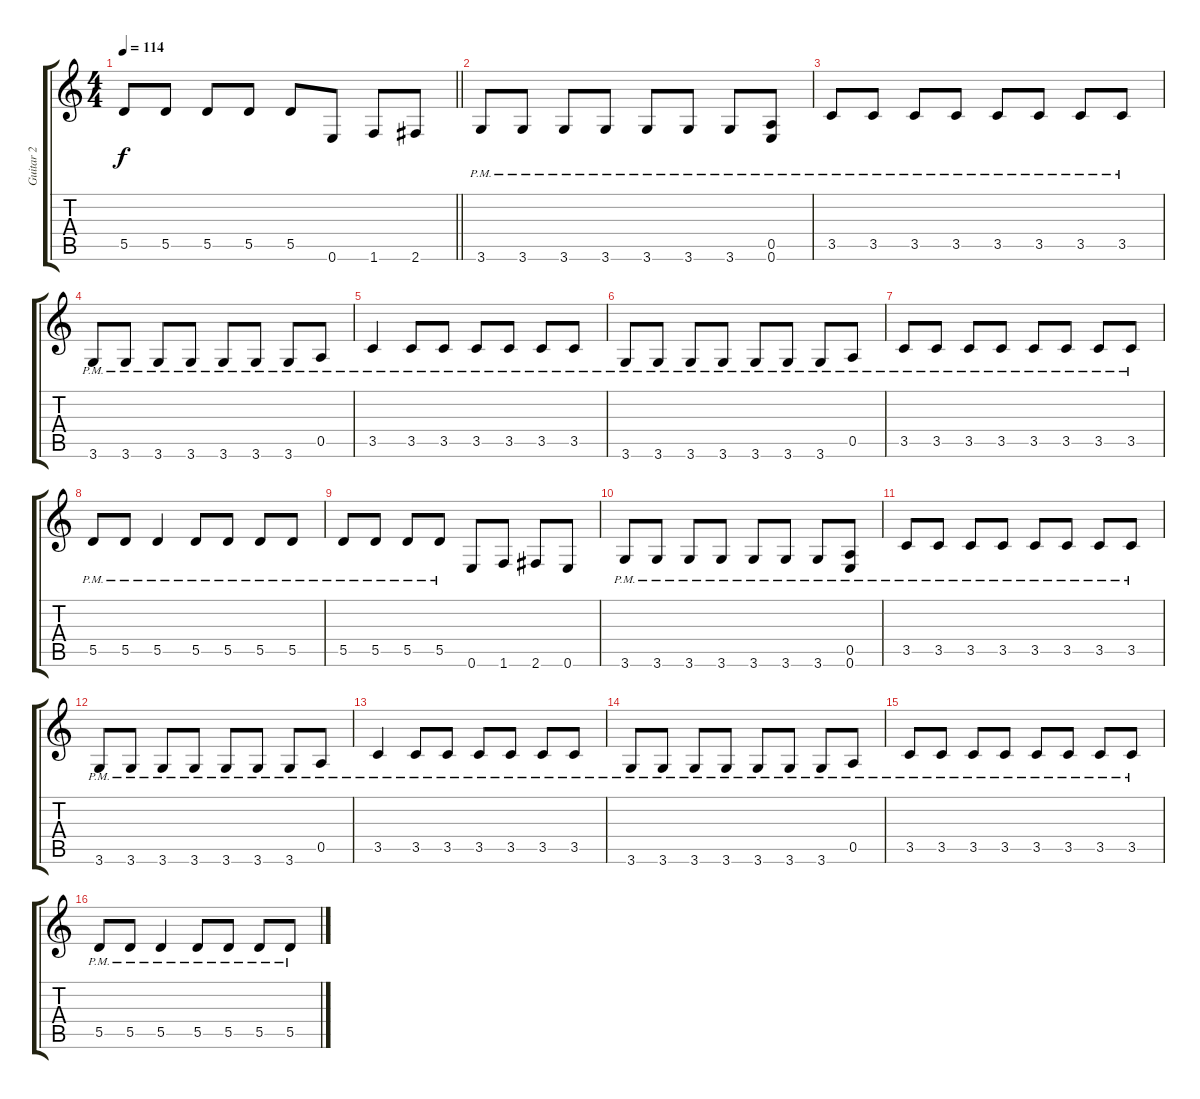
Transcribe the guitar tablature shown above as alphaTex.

\track ("Guitar 2" "Guitar 2") {instrument overdrivenguitar}
\staff {score tabs}
\tuning (E4 B3 G3 D3 A2 E2) {hide}
\ts (4 4)
\tempo 114
\clef g2
\barLineRight lightlight
\ks c
5.5.8{dy f} 5.5.8 5.5.8 5.5.8 5.5.8 0.6.8 1.6.8 2.6.8 |
3.6{pm}.8 3.6{pm}.8 3.6{pm}.8 3.6{pm}.8 3.6{pm}.8 3.6{pm}.8 3.6{pm}.8 (0.5{pm} 0.6{pm}).8 |
3.5{pm}.8 3.5{pm}.8 3.5{pm}.8 3.5{pm}.8 3.5{pm}.8 3.5{pm}.8 3.5{pm}.8 3.5{pm}.8 |
3.6{pm}.8 3.6{pm}.8 3.6{pm}.8 3.6{pm}.8 3.6{pm}.8 3.6{pm}.8 3.6{pm}.8 0.5{pm}.8 |
3.5{pm}.4 3.5{pm}.8 3.5{pm}.8 3.5{pm}.8 3.5{pm}.8 3.5{pm}.8 3.5{pm}.8 |
3.6{pm}.8 3.6{pm}.8 3.6{pm}.8 3.6{pm}.8 3.6{pm}.8 3.6{pm}.8 3.6{pm}.8 0.5{pm}.8 |
3.5{pm}.8 3.5{pm}.8 3.5{pm}.8 3.5{pm}.8 3.5{pm}.8 3.5{pm}.8 3.5{pm}.8 3.5{pm}.8 |
5.5{pm}.8 5.5{pm}.8 5.5{pm}.4 5.5{pm}.8 5.5{pm}.8 5.5{pm}.8 5.5{pm}.8 |
5.5{pm}.8 5.5{pm}.8 5.5{pm}.8 5.5{pm}.8 0.6.8 1.6.8 2.6.8 0.6.8 |
3.6{pm}.8 3.6{pm}.8 3.6{pm}.8 3.6{pm}.8 3.6{pm}.8 3.6{pm}.8 3.6{pm}.8 (0.5{pm} 0.6{pm}).8 |
3.5{pm}.8 3.5{pm}.8 3.5{pm}.8 3.5{pm}.8 3.5{pm}.8 3.5{pm}.8 3.5{pm}.8 3.5{pm}.8 |
3.6{pm}.8 3.6{pm}.8 3.6{pm}.8 3.6{pm}.8 3.6{pm}.8 3.6{pm}.8 3.6{pm}.8 0.5{pm}.8 |
3.5{pm}.4 3.5{pm}.8 3.5{pm}.8 3.5{pm}.8 3.5{pm}.8 3.5{pm}.8 3.5{pm}.8 |
3.6{pm}.8 3.6{pm}.8 3.6{pm}.8 3.6{pm}.8 3.6{pm}.8 3.6{pm}.8 3.6{pm}.8 0.5{pm}.8 |
3.5{pm}.8 3.5{pm}.8 3.5{pm}.8 3.5{pm}.8 3.5{pm}.8 3.5{pm}.8 3.5{pm}.8 3.5{pm}.8 |
5.5{pm}.8 5.5{pm}.8 5.5{pm}.4 5.5{pm}.8 5.5{pm}.8 5.5{pm}.8 5.5{pm}.8
